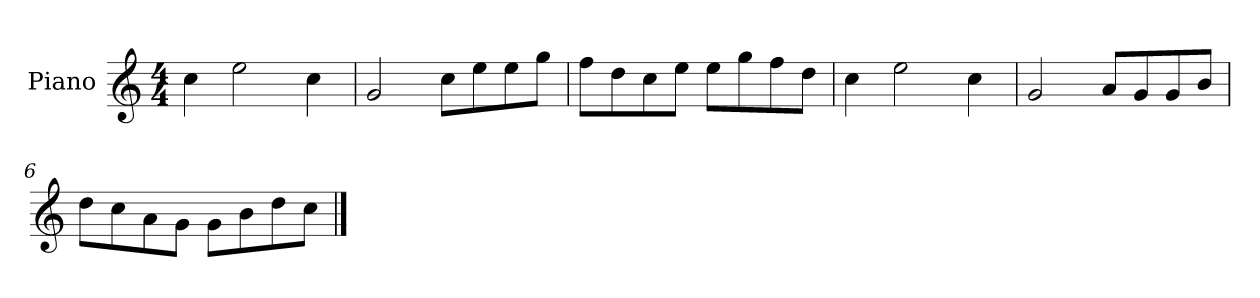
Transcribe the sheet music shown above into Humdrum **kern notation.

**kern
*part1
*staff1
*I"Piano
*I'P-no
*clefG2
*k[]
*M4/4
*MM90
=1
4cc\
2ee\
4cc\
=2
2g/
8cc\L
8ee\
8ee\
8gg\J
=3
8ff\L
8dd\
8cc\
8ee\J
8ee\L
8gg\
8ff\
8dd\J
=4
4cc\
2ee\
4cc\
=5
2g/
8a/L
8g/
8g/
8b/J
=6
8dd\L
8cc\
8a\
8g\J
8g\L
8b\
8dd\
8cc\J
==
*-
